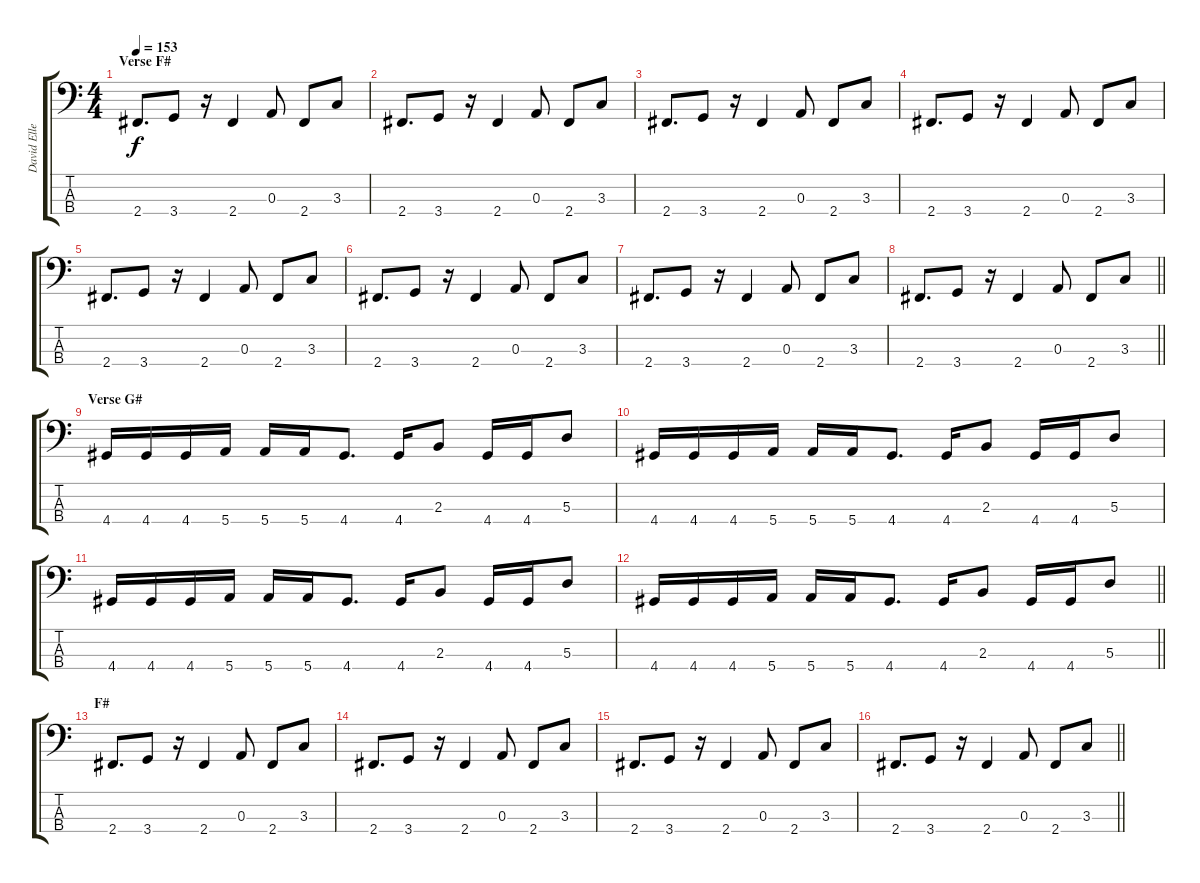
\track ("David Ellefson" "David Elle") {instrument electricbassfinger}
\staff {score tabs}
\tuning (G2 D2 A1 E1) {hide}
\ts (4 4)
\section ("" "Verse F#")
\tempo 153
\clef f4
\ks c
2.4.8{d dy f} 3.4.8 r.16 2.4.4 0.3.8 2.4.8 3.3.8 |
2.4.8{d} 3.4.8 r.16 2.4.4 0.3.8 2.4.8 3.3.8 |
2.4.8{d} 3.4.8 r.16 2.4.4 0.3.8 2.4.8 3.3.8 |
2.4.8{d} 3.4.8 r.16 2.4.4 0.3.8 2.4.8 3.3.8 |
2.4.8{d} 3.4.8 r.16 2.4.4 0.3.8 2.4.8 3.3.8 |
2.4.8{d} 3.4.8 r.16 2.4.4 0.3.8 2.4.8 3.3.8 |
2.4.8{d} 3.4.8 r.16 2.4.4 0.3.8 2.4.8 3.3.8 |
\barLineRight lightlight
2.4.8{d} 3.4.8 r.16 2.4.4 0.3.8 2.4.8 3.3.8 |
\section ("" "Verse G#")
4.4.16 4.4.16 4.4.16 5.4.16 5.4.16 5.4.16 4.4.8{d} 4.4.16 2.3.8 4.4.16 4.4.16 5.3.8 |
4.4.16 4.4.16 4.4.16 5.4.16 5.4.16 5.4.16 4.4.8{d} 4.4.16 2.3.8 4.4.16 4.4.16 5.3.8 |
4.4.16 4.4.16 4.4.16 5.4.16 5.4.16 5.4.16 4.4.8{d} 4.4.16 2.3.8 4.4.16 4.4.16 5.3.8 |
\barLineRight lightlight
4.4.16 4.4.16 4.4.16 5.4.16 5.4.16 5.4.16 4.4.8{d} 4.4.16 2.3.8 4.4.16 4.4.16 5.3.8 |
\section ("" "F#")
2.4.8{d} 3.4.8 r.16 2.4.4 0.3.8 2.4.8 3.3.8 |
2.4.8{d} 3.4.8 r.16 2.4.4 0.3.8 2.4.8 3.3.8 |
2.4.8{d} 3.4.8 r.16 2.4.4 0.3.8 2.4.8 3.3.8 |
\barLineRight lightlight
2.4.8{d} 3.4.8 r.16 2.4.4 0.3.8 2.4.8 3.3.8
